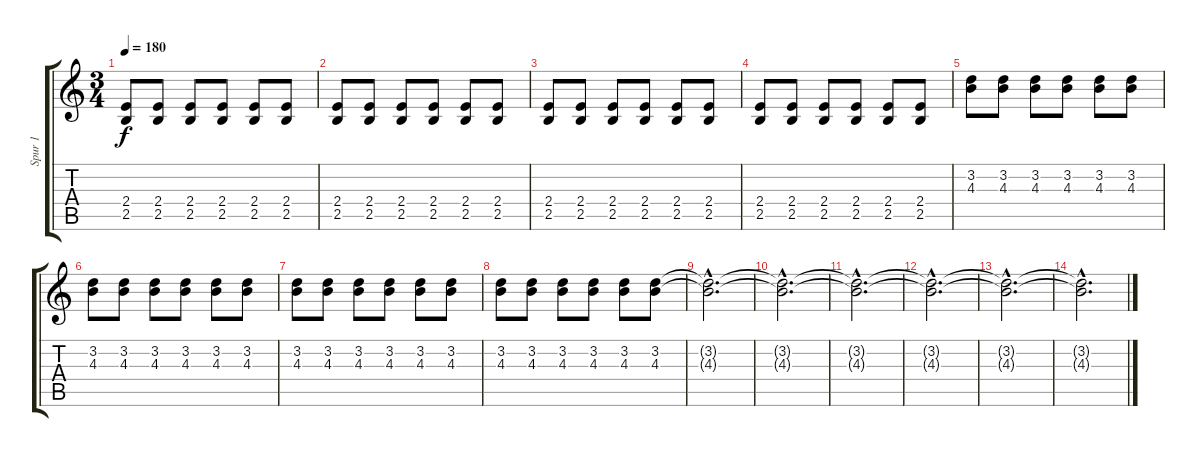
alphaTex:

\track ("Spur 1" "Spur 1") {instrument distortionguitar}
\staff {score tabs}
\tuning (E4 B3 G3 D3 A2 E2) {hide}
\ts (3 4)
\tempo 180
\clef g2
\ks c
(2.4 2.5).8{dy f} (2.4 2.5).8 (2.4 2.5).8 (2.4 2.5).8 (2.4 2.5).8 (2.4 2.5).8 |
(2.4 2.5).8 (2.4 2.5).8 (2.4 2.5).8 (2.4 2.5).8 (2.4 2.5).8 (2.4 2.5).8 |
(2.4 2.5).8 (2.4 2.5).8 (2.4 2.5).8 (2.4 2.5).8 (2.4 2.5).8 (2.4 2.5).8 |
(2.4 2.5).8 (2.4 2.5).8 (2.4 2.5).8 (2.4 2.5).8 (2.4 2.5).8 (2.4 2.5).8 |
(3.2 4.3).8 (3.2 4.3).8 (3.2 4.3).8 (3.2 4.3).8 (3.2 4.3).8 (3.2 4.3).8 |
(3.2 4.3).8 (3.2 4.3).8 (3.2 4.3).8 (3.2 4.3).8 (3.2 4.3).8 (3.2 4.3).8 |
(3.2 4.3).8 (3.2 4.3).8 (3.2 4.3).8 (3.2 4.3).8 (3.2 4.3).8 (3.2 4.3).8 |
(3.2 4.3).8 (3.2 4.3).8 (3.2 4.3).8 (3.2 4.3).8 (3.2 4.3).8 (3.2 4.3).8 |
(3.2{hac t} 4.3{hac t}).2{d} |
(3.2{hac t} 4.3{hac t}).2{d} |
(3.2{hac t} 4.3{hac t}).2{d} |
(3.2{hac t} 4.3{hac t}).2{d} |
(3.2{hac t} 4.3{hac t}).2{d} |
(3.2{hac t} 4.3{hac t}).2{d}
